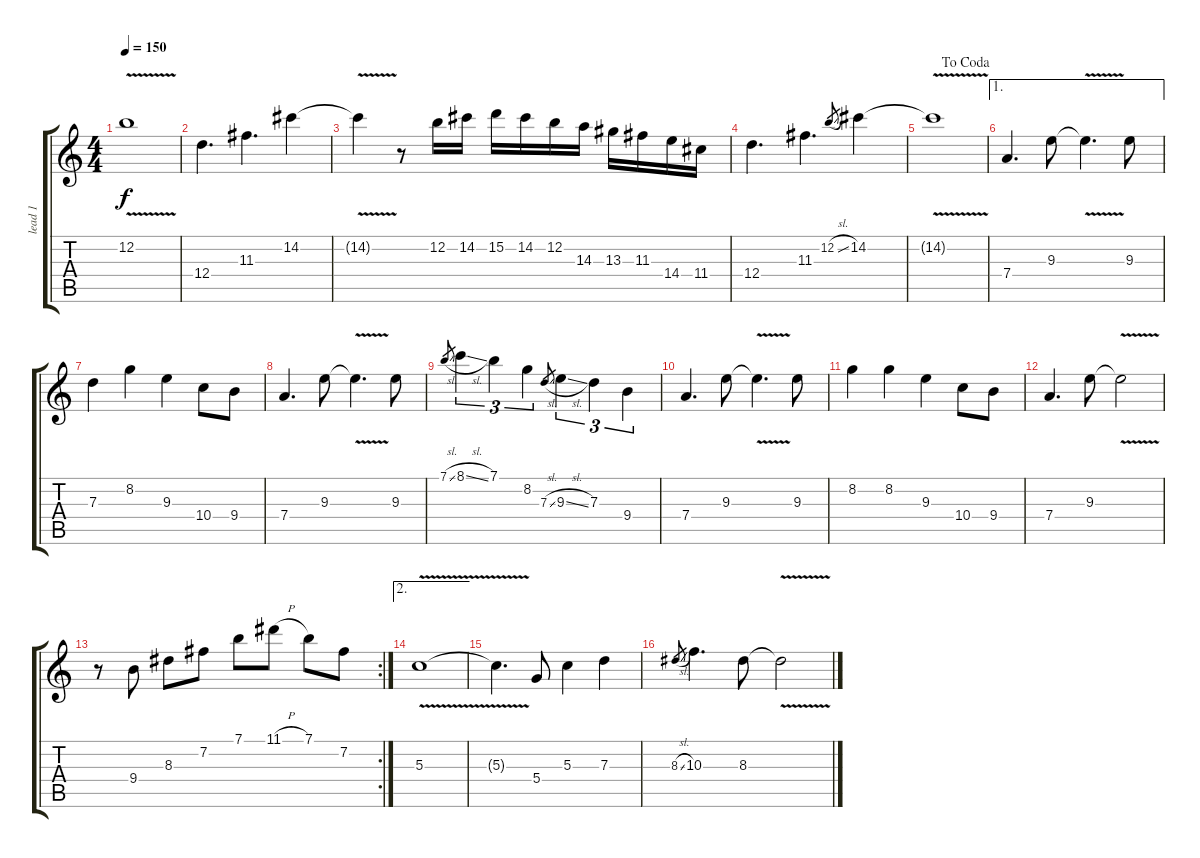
\track ("lead 1" "lead 1") {instrument distortionguitar}
\staff {score tabs}
\tuning (E4 B3 G3 D3 A2 E2) {hide}
\ts (4 4)
\tempo 150
\clef g2
\ks c
12.2{v t}.1{dy f} |
12.4.4{d} 11.3.4{d} 14.2.4 |
14.2{v t}.4 r.8 12.2.16 14.2.16 15.2.16 14.2.16 12.2.16 14.3.16 13.3.16 11.3.16 14.4.16 11.4.16 |
12.4.4{d} 11.3.4{d} 12.2{sl}.8{gr} 14.2.4 |
\jump dacoda
14.2{v t}.1 |
\ae 1
7.4.4{d} 9.3.8 9.3{v t}.4{d} 9.3.8 |
7.3.4 8.2.4 9.3.4 10.4.8 9.4.8 |
7.4.4{d} 9.3.8 9.3{v t}.4{d} 9.3.8 |
7.1{sl}.8{gr} 8.1{sl}.4{tu (3 2)} 7.1.4{tu (3 2)} 8.2.4{tu (3 2)} 7.3{sl}.8{gr} 9.3{sl}.4{tu (3 2)} 7.3.4{tu (3 2)} 9.4.4{tu (3 2)} |
7.4.4{d} 9.3.8 9.3{v t}.4{d} 9.3.8 |
8.2.4 8.2.4 9.3.4 10.4.8 9.4.8 |
7.4.4{d} 9.3.8 9.3{v t}.2 |
\rc 2
r.8 9.4.8 8.3.8 7.2.8 7.1.8 11.1{h}.8 7.1.8 7.2.8 |
\ae 2
5.3{v}.1 |
5.3{v t}.4{d} 5.4.8 5.3.4 7.3.4 |
8.3{sl}.8{gr} 10.3.4{d} 8.3.8 8.3{v t}.2
